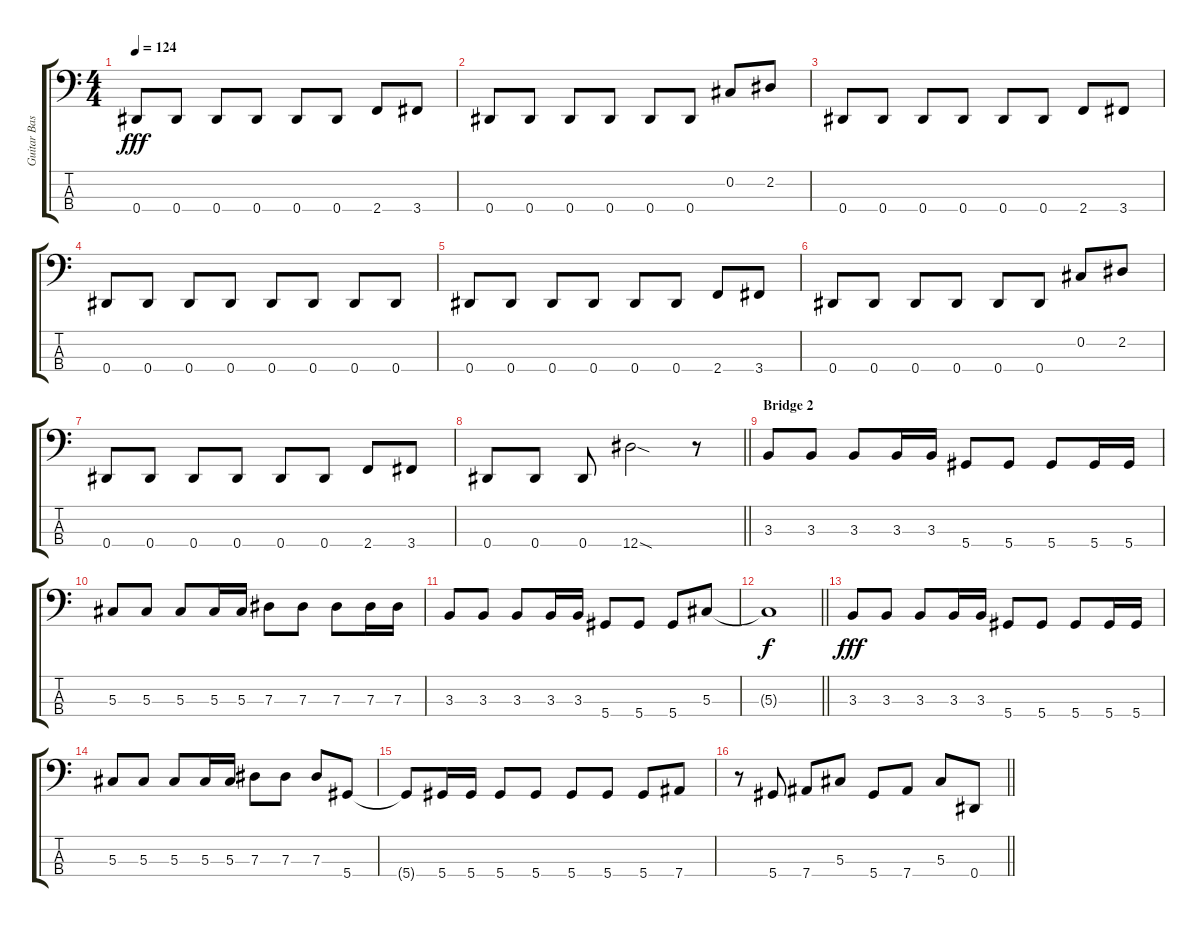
\track ("Guitar Bass" "Guitar Bas") {instrument electricbassfinger}
\staff {score tabs}
\tuning (Gb2 Db2 Ab1 Eb1) {hide}
\ts (4 4)
\tempo 124
\clef f4
\ks c
0.4.8{dy fff} 0.4.8 0.4.8 0.4.8 0.4.8 0.4.8 2.4.8 3.4.8 |
0.4.8 0.4.8 0.4.8 0.4.8 0.4.8 0.4.8 0.2.8 2.2.8 |
0.4.8 0.4.8 0.4.8 0.4.8 0.4.8 0.4.8 2.4.8 3.4.8 |
0.4.8 0.4.8 0.4.8 0.4.8 0.4.8 0.4.8 0.4.8 0.4.8 |
0.4.8 0.4.8 0.4.8 0.4.8 0.4.8 0.4.8 2.4.8 3.4.8 |
0.4.8 0.4.8 0.4.8 0.4.8 0.4.8 0.4.8 0.2.8 2.2.8 |
0.4.8 0.4.8 0.4.8 0.4.8 0.4.8 0.4.8 2.4.8 3.4.8 |
\barLineRight lightlight
0.4.8 0.4.8 0.4.8 12.4{sod}.2 r.8 |
\section ("" "Bridge 2")
3.3.8 3.3.8 3.3.8 3.3.16 3.3.16 5.4.8 5.4.8 5.4.8 5.4.16 5.4.16 |
5.3.8 5.3.8 5.3.8 5.3.16 5.3.16 7.3.8 7.3.8 7.3.8 7.3.16 7.3.16 |
3.3.8 3.3.8 3.3.8 3.3.16 3.3.16 5.4.8 5.4.8 5.4.8 5.3.8 |
\barLineRight lightlight
5.3{t}.1{dy f} |
3.3.8{dy fff} 3.3.8 3.3.8 3.3.16 3.3.16 5.4.8 5.4.8 5.4.8 5.4.16 5.4.16 |
5.3.8 5.3.8 5.3.8 5.3.16 5.3.16 7.3.8 7.3.8 7.3.8 5.4.8 |
5.4{t}.8 5.4.16 5.4.16 5.4.8 5.4.8 5.4.8 5.4.8 5.4.8 7.4.8 |
\barLineRight lightlight
r.8 5.4.8 7.4.8 5.3.8 5.4.8 7.4.8 5.3.8 0.4.8
